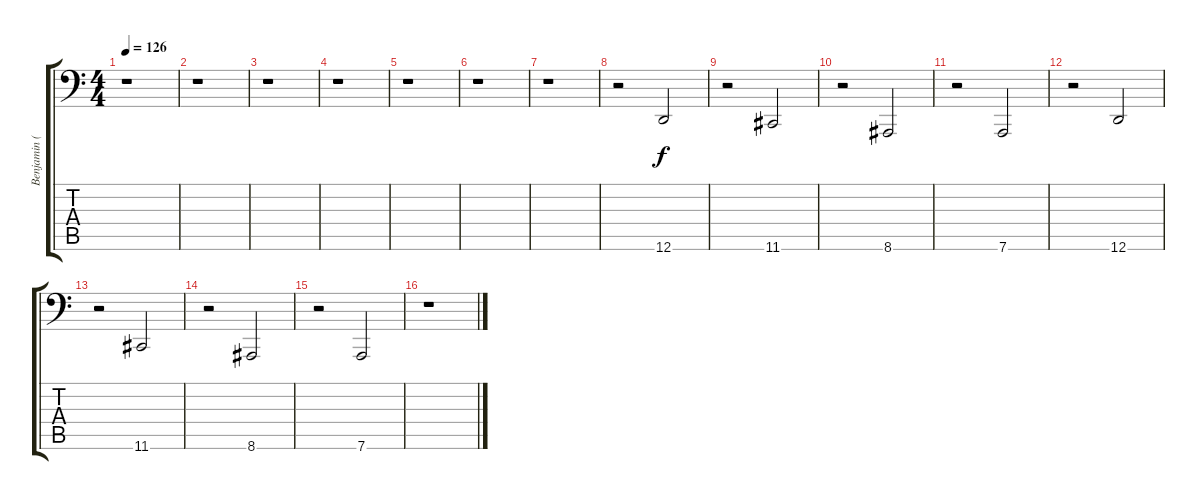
\track ("Benjamin (KeybPerc)" "Benjamin (") {instrument timpani}
\staff {score tabs}
\tuning (D3 A2 F2 C2 G1 D1) {hide}
\ts (4 4)
\tempo 126
\clef f4
\ks c
r.1{dy f} |
r.1 |
r.1 |
r.1 |
r.1 |
r.1 |
r.1 |
r.2{volume 16 balance 16 instrument timpani} 12.6.2 |
r.2 11.6.2 |
r.2 8.6.2 |
r.2 7.6.2 |
r.2 12.6.2 |
r.2 11.6.2 |
r.2 8.6.2 |
r.2 7.6.2 |
r.1
